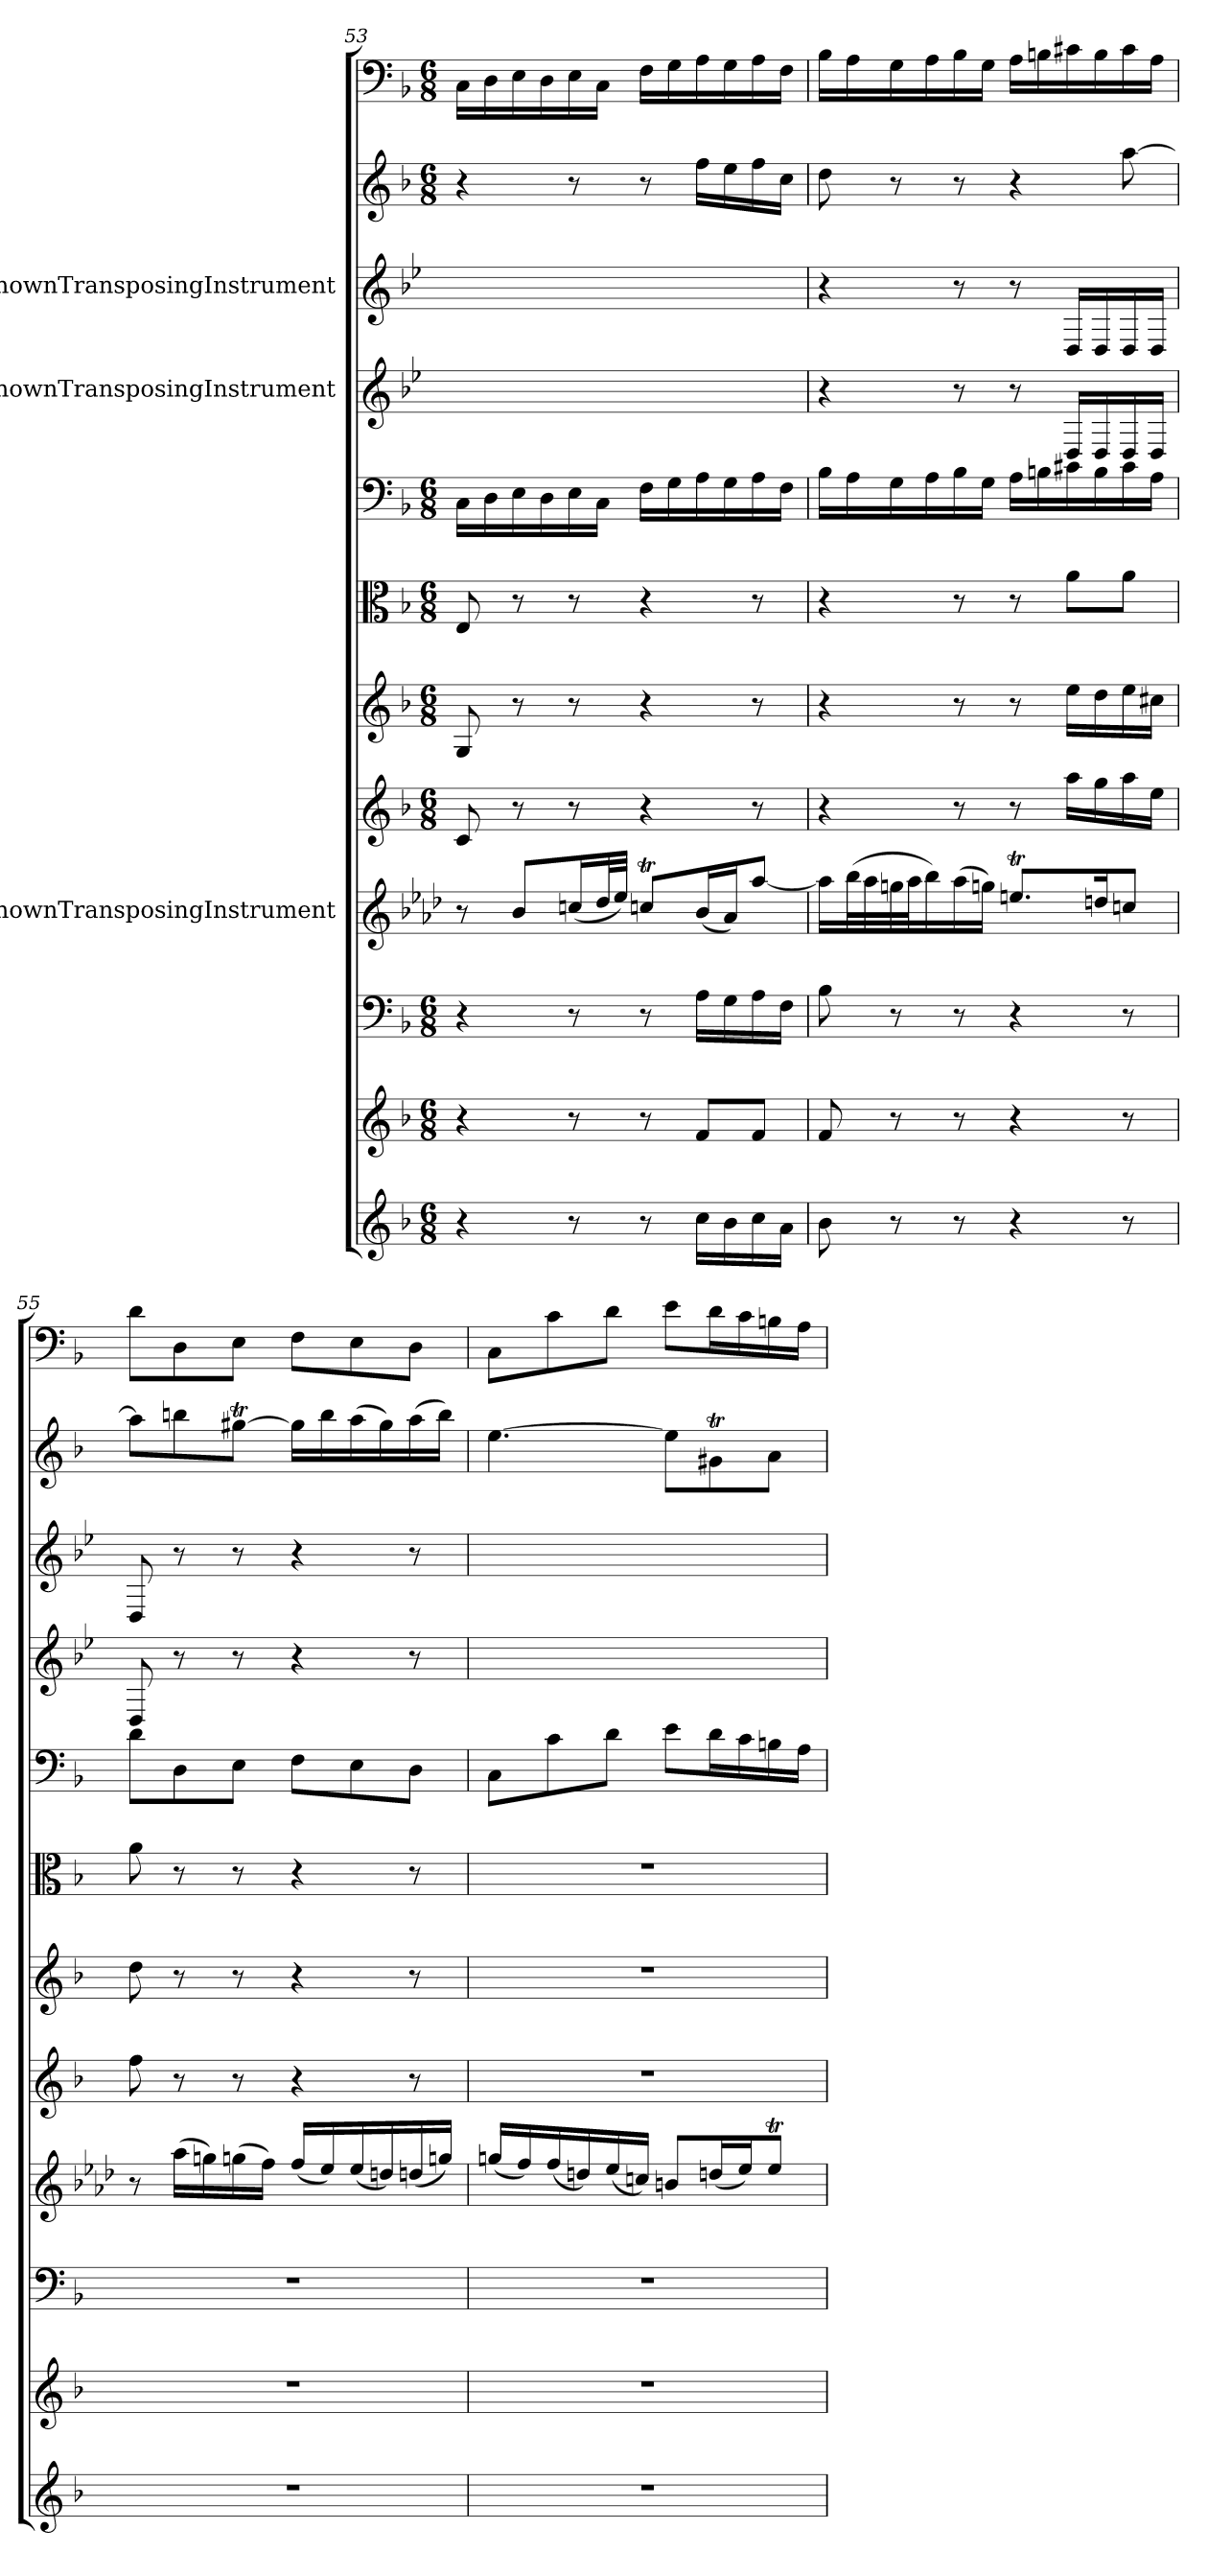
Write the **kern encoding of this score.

**kern	**kern	**kern	**kern	**kern	**kern	**kern	**kern	**kern	**kern	**kern	**kern
*part12	*part11	*part10	*part9	*part8	*part7	*part6	*part5	*part4	*part3	*part2	*part1
*staff12	*staff11	*staff10	*staff9	*staff8	*staff7	*staff6	*staff5	*staff4	*staff3	*staff2	*staff1
*	*	*	*I"UnknownTransposingInstrument	*	*	*	*	*I"UnknownTransposingInstrument	*I"UnknownTransposingInstrument	*	*
*clefG2	*clefG2	*clefF4	*clefG2	*clefG2	*clefG2	*clefC3	*clefF4	*clefG2	*clefG2	*clefG2	*clefF4
*	*	*	*ITrd2c3	*	*	*	*	*ITrd-4c-7	*ITrd-4c-7	*	*
*k[b-]	*k[b-]	*k[b-]	*k[b-]	*k[b-]	*k[b-]	*k[b-]	*k[b-]	*k[b-]	*k[b-]	*k[b-]	*k[b-]
*F:	*F:	*F:	*	*F:	*F:	*F:	*F:	*	*	*F:	*F:
*M6/8	*M6/8	*M6/8	*	*M6/8	*M6/8	*M6/8	*M6/8	*	*	*M6/8	*M6/8
=53	=53	=53	=53	=53	=53	=53	=53	=53	=53	=53	=53
4r	4r	4r	8r	8c/	8G/	8E/	16C\LL	2.r	2.r	4r	16C\LL
.	.	.	.	.	.	.	16D\	.	.	.	16D\
.	.	.	8g/L	8r	8r	8r	16E\	.	.	.	16E\
.	.	.	.	.	.	.	16D\	.	.	.	16D\
8r	8r	8r	(16an/L	8r	8r	8r	16E\	.	.	8r	16E\
.	.	.	32b-/L	.	.	.	16C\JJ	.	.	.	16C\JJ
.	.	.	32cc/JJJ)	.	.	.	.	.	.	.	.
8r	8r	8r	8ant/L	4r	4r	4r	16F\LL	.	.	8r	16F\LL
.	.	.	.	.	.	.	16G\	.	.	.	16G\
16cc\LL	8f/L	16A\LL	(16g/L	.	.	.	16A\	.	.	16ff\LL	16A\
16b-\	.	16G\	16f/J)	.	.	.	16G\	.	.	16ee\	16G\
16cc\	8f/J	16A\	[8ff/J	8r	8r	8r	16A\	.	.	16ff\	16A\
16a\JJ	.	16F\JJ	.	.	.	.	16F\JJ	.	.	16cc\JJ	16F\JJ
=54	=54	=54	=54	=54	=54	=54	=54	=54	=54	=54	=54
8b-\	8f/	8B-\	16ff\LL]	4r	4r	4r	16B-\LL	4r	4r	8dd\	16B-\LL
.	.	.	(32gg\L	.	.	.	16A\	.	.	.	16A\
.	.	.	32ff\	.	.	.	.	.	.	.	.
8r	8r	8r	32een\	.	.	.	16G\	.	.	8r	16G\
.	.	.	32ff\J	.	.	.	.	.	.	.	.
.	.	.	16gg\)	.	.	.	16A\	.	.	.	16A\
8r	8r	8r	(16ff\	8r	8r	8r	16B-\	8r	8r	8r	16B-\
.	.	.	16een\JJ)	.	.	.	16G\JJ	.	.	.	16G\JJ
4r	4r	4r	8.cc#Xt/L	8r	8r	8r	16A\LL	8r	8r	4r	16A\LL
.	.	.	.	.	.	.	16Bn\	.	.	.	16Bn\
.	.	.	.	16aa\LL	16ee\LL	8a\L	16c#X\	16A/LL	16A/LL	.	16c#X\
.	.	.	16bn/K	16gg\	16dd\	.	16B\	16A/	16A/	.	16B\
8r	8r	8r	8an/J	16aa\	16ee\	8a\J	16c#\	16A/	16A/	[8aa\	16c#\
.	.	.	.	16ee\JJ	16cc#X\JJ	.	16A\JJ	16A/JJ	16A/JJ	.	16A\JJ
=55	=55	=55	=55	=55	=55	=55	=55	=55	=55	=55	=55
2.r	2.r	2.r	8r	8ff\	8dd\	8a\	8d\L	8A/	8A/	8aa\L]	8d\L
.	.	.	(16ff\LL	8r	8r	8r	8D\	8r	8r	8bbn\	8D\
.	.	.	16een\)	.	.	.	.	.	.	.	.
.	.	.	(16een\	8r	8r	8r	8E\J	8r	8r	[8gg#Xt\J	8E\J
.	.	.	16dd\JJ)	.	.	.	.	.	.	.	.
.	.	.	(16dd/LL	4r	4r	4r	8F\L	4r	4r	16gg#\LL]	8F\L
.	.	.	16cc/)	.	.	.	.	.	.	16bb\	.
.	.	.	(16cc/	.	.	.	8E\	.	.	(16aa\	8E\
.	.	.	16bn/)	.	.	.	.	.	.	16gg#\)	.
.	.	.	(16bn/	8r	8r	8r	8D\J	8r	8r	(16aa\	8D\J
.	.	.	16een/JJ)	.	.	.	.	.	.	16bb\JJ)	.
=56	=56	=56	=56	=56	=56	=56	=56	=56	=56	=56	=56
2.r	2.r	2.r	(16een/LL	2.r	2.r	2.r	8C\L	2.r	2.r	[4.ee\	8C\L
.	.	.	16dd/)	.	.	.	.	.	.	.	.
.	.	.	(16dd/	.	.	.	8c\	.	.	.	8c\
.	.	.	16bn/)	.	.	.	.	.	.	.	.
.	.	.	(16cc/	.	.	.	8d\J	.	.	.	8d\J
.	.	.	16an/JJ)	.	.	.	.	.	.	.	.
.	.	.	8g#X/L	.	.	.	8e\L	.	.	8ee\L]	8e\L
.	.	.	(16bn/L	.	.	.	16d\L	.	.	8g#Xt\	16d\L
.	.	.	16cc/J)	.	.	.	16c\	.	.	.	16c\
.	.	.	8ccT/J	.	.	.	16Bn\	.	.	8a\J	16Bn\
.	.	.	.	.	.	.	16A\JJ	.	.	.	16A\JJ
=	=	=	=	=	=	=	=	=	=	=	=
*-	*-	*-	*-	*-	*-	*-	*-	*-	*-	*-	*-
